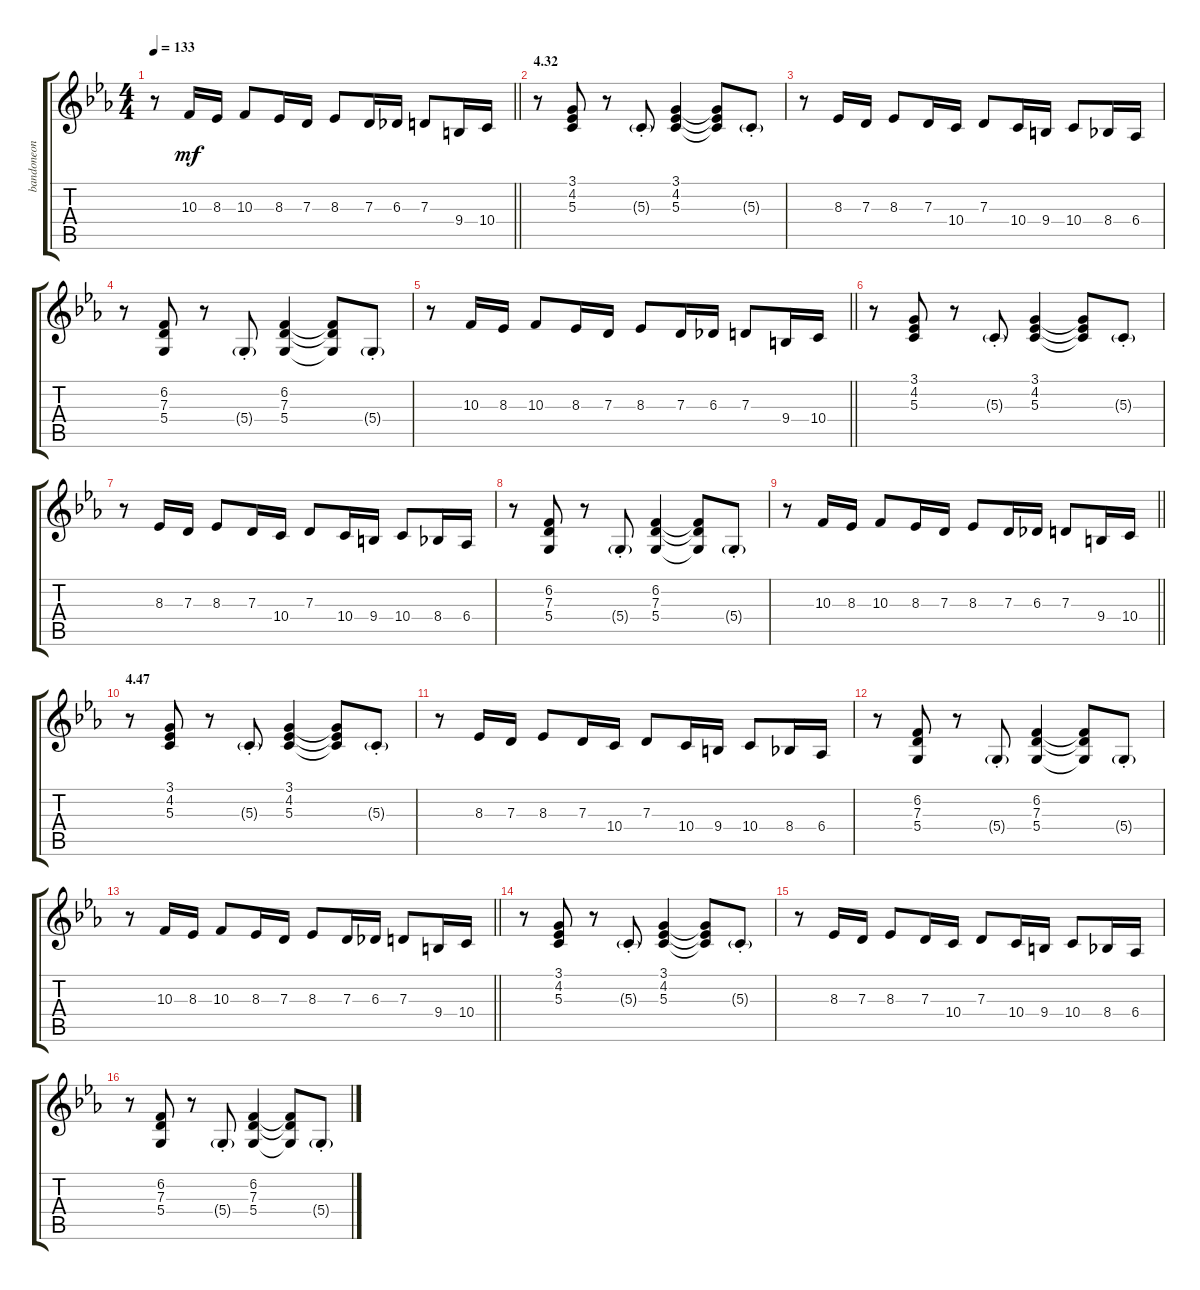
\track ("bandoneon 4" "bandoneon ") {instrument tangoaccordion}
\staff {score tabs}
\tuning (E4 B3 G3 D3 A2 E2) {hide}
\ts (4 4)
\tempo 133
\clef g2
\barLineRight lightlight
\ks eb
r.8{dy mf} 10.3.16 8.3.16 10.3.8 8.3.16 7.3.16 8.3.8 7.3.16 6.3.16 7.3.8 9.4.16 10.4.16 |
\section ("" "4.32")
r.8 (3.1 4.2 5.3).8 r.8 5.3{g st}.8 (3.1 4.2 5.3).4 (3.1{t} 4.2{t} 5.3{t}).8 5.3{g st}.8 |
r.8 8.3.16 7.3.16 8.3.8 7.3.16 10.4.16 7.3.8 10.4.16 9.4.16 10.4.8 8.4.16 6.4.16 |
r.8 (6.2 7.3 5.4).8 r.8 5.4{g st}.8 (6.2 7.3 5.4).4 (6.2{t} 7.3{t} 5.4{t}).8 5.4{g st}.8 |
\barLineRight lightlight
r.8 10.3.16 8.3.16 10.3.8 8.3.16 7.3.16 8.3.8 7.3.16 6.3.16 7.3.8 9.4.16 10.4.16 |
r.8 (3.1 4.2 5.3).8 r.8 5.3{g st}.8 (3.1 4.2 5.3).4 (3.1{t} 4.2{t} 5.3{t}).8 5.3{g st}.8 |
r.8 8.3.16 7.3.16 8.3.8 7.3.16 10.4.16 7.3.8 10.4.16 9.4.16 10.4.8 8.4.16 6.4.16 |
r.8 (6.2 7.3 5.4).8 r.8 5.4{g st}.8 (6.2 7.3 5.4).4 (6.2{t} 7.3{t} 5.4{t}).8 5.4{g st}.8 |
\barLineRight lightlight
r.8 10.3.16 8.3.16 10.3.8 8.3.16 7.3.16 8.3.8 7.3.16 6.3.16 7.3.8 9.4.16 10.4.16 |
\section ("" "4.47")
r.8 (3.1 4.2 5.3).8 r.8 5.3{g st}.8 (3.1 4.2 5.3).4 (3.1{t} 4.2{t} 5.3{t}).8 5.3{g st}.8 |
r.8 8.3.16 7.3.16 8.3.8 7.3.16 10.4.16 7.3.8 10.4.16 9.4.16 10.4.8 8.4.16 6.4.16 |
r.8 (6.2 7.3 5.4).8 r.8 5.4{g st}.8 (6.2 7.3 5.4).4 (6.2{t} 7.3{t} 5.4{t}).8 5.4{g st}.8 |
\barLineRight lightlight
r.8 10.3.16 8.3.16 10.3.8 8.3.16 7.3.16 8.3.8 7.3.16 6.3.16 7.3.8 9.4.16 10.4.16 |
r.8 (3.1 4.2 5.3).8 r.8 5.3{g st}.8 (3.1 4.2 5.3).4 (3.1{t} 4.2{t} 5.3{t}).8 5.3{g st}.8 |
r.8 8.3.16 7.3.16 8.3.8 7.3.16 10.4.16 7.3.8 10.4.16 9.4.16 10.4.8 8.4.16 6.4.16 |
r.8 (6.2 7.3 5.4).8 r.8 5.4{g st}.8 (6.2 7.3 5.4).4 (6.2{t} 7.3{t} 5.4{t}).8 5.4{g st}.8
